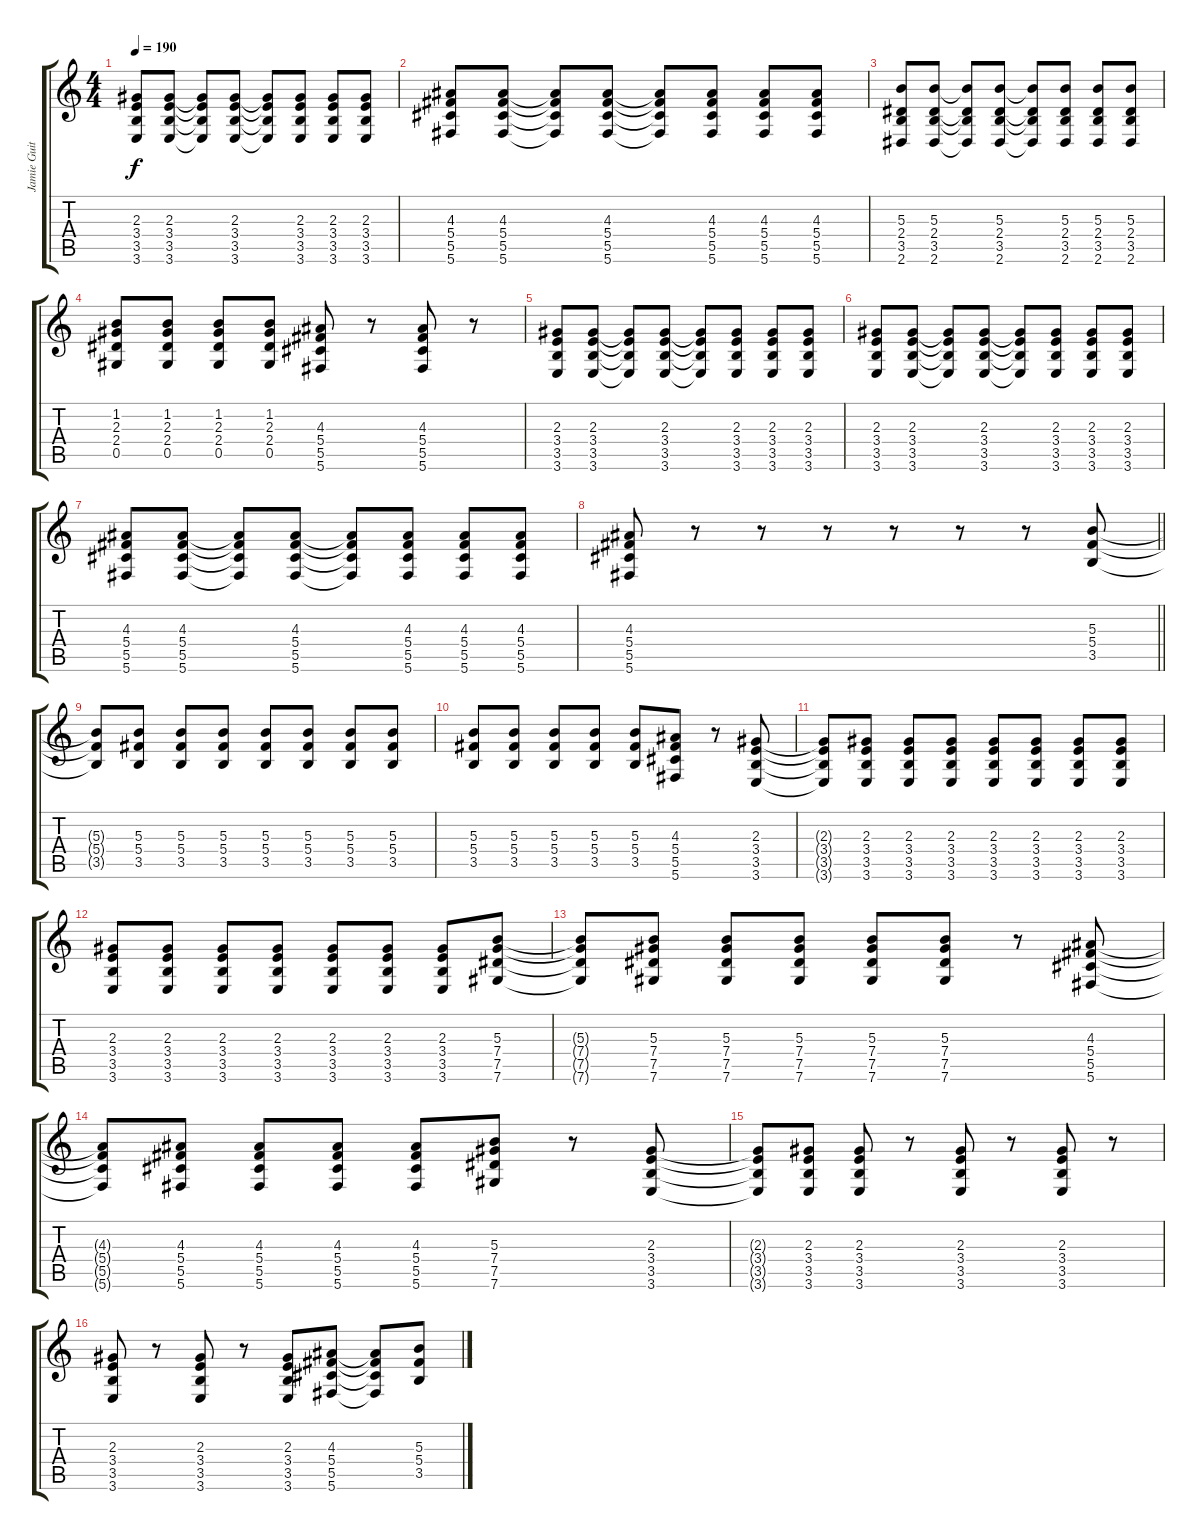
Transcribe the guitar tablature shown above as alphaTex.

\track ("Jamie Guitars" "Jamie Guit") {instrument distortionguitar}
\staff {score tabs}
\tuning (Eb4 Bb3 Gb3 Db3 Ab2 Db2) {hide}
\ts (4 4)
\tempo 190
\clef g2
\ks c
(2.3 3.4 3.5 3.6).8{dy f} (2.3 3.4 3.5 3.6).8 (2.3{t} 3.4{t} 3.5{t} 3.6{t}).8 (2.3 3.4 3.5 3.6).8 (2.3{t} 3.4{t} 3.5{t} 3.6{t}).8 (2.3 3.4 3.5 3.6).8 (2.3 3.4 3.5 3.6).8 (2.3 3.4 3.5 3.6).8 |
(4.3 5.4 5.5 5.6).8 (4.3 5.4 5.5 5.6).8 (4.3{t} 5.4{t} 5.5{t} 5.6{t}).8 (4.3 5.4 5.5 5.6).8 (4.3{t} 5.4{t} 5.5{t} 5.6{t}).8 (4.3 5.4 5.5 5.6).8 (4.3 5.4 5.5 5.6).8 (4.3 5.4 5.5 5.6).8 |
(5.3 2.4 3.5 2.6).8 (5.3 2.4 3.5 2.6).8 (5.3{t} 2.4{t} 3.5{t} 2.6{t}).8 (5.3 2.4 3.5 2.6).8 (5.3{t} 2.4{t} 3.5{t} 2.6{t}).8 (5.3 2.4 3.5 2.6).8 (5.3 2.4 3.5 2.6).8 (5.3 2.4 3.5 2.6).8 |
(1.2 2.3 2.4 0.5).8 (1.2 2.3 2.4 0.5).8 (1.2 2.3 2.4 0.5).8 (1.2 2.3 2.4 0.5).8 (4.3 5.4 5.5 5.6).8 r.8 (4.3 5.4 5.5 5.6).8 r.8 |
(2.3 3.4 3.5 3.6).8 (2.3 3.4 3.5 3.6).8 (2.3{t} 3.4{t} 3.5{t} 3.6{t}).8 (2.3 3.4 3.5 3.6).8 (2.3{t} 3.4{t} 3.5{t} 3.6{t}).8 (2.3 3.4 3.5 3.6).8 (2.3 3.4 3.5 3.6).8 (2.3 3.4 3.5 3.6).8 |
(2.3 3.4 3.5 3.6).8 (2.3 3.4 3.5 3.6).8 (2.3{t} 3.4{t} 3.5{t} 3.6{t}).8 (2.3 3.4 3.5 3.6).8 (2.3{t} 3.4{t} 3.5{t} 3.6{t}).8 (2.3 3.4 3.5 3.6).8 (2.3 3.4 3.5 3.6).8 (2.3 3.4 3.5 3.6).8 |
(4.3 5.4 5.5 5.6).8 (4.3 5.4 5.5 5.6).8 (4.3{t} 5.4{t} 5.5{t} 5.6{t}).8 (4.3 5.4 5.5 5.6).8 (4.3{t} 5.4{t} 5.5{t} 5.6{t}).8 (4.3 5.4 5.5 5.6).8 (4.3 5.4 5.5 5.6).8 (4.3 5.4 5.5 5.6).8 |
\barLineRight lightlight
(4.3 5.4 5.5 5.6).8 r.8 r.8 r.8 r.8 r.8 r.8 (5.3 5.4 3.5).8 |
(5.3{t} 5.4{t} 3.5{t}).8 (5.3 5.4 3.5).8 (5.3 5.4 3.5).8 (5.3 5.4 3.5).8 (5.3 5.4 3.5).8 (5.3 5.4 3.5).8 (5.3 5.4 3.5).8 (5.3 5.4 3.5).8 |
(5.3 5.4 3.5).8 (5.3 5.4 3.5).8 (5.3 5.4 3.5).8 (5.3 5.4 3.5).8 (5.3 5.4 3.5).8 (4.3 5.4 5.5 5.6).8 r.8 (2.3 3.4 3.5 3.6).8 |
(2.3{t} 3.4{t} 3.5{t} 3.6{t}).8 (2.3 3.4 3.5 3.6).8 (2.3 3.4 3.5 3.6).8 (2.3 3.4 3.5 3.6).8 (2.3 3.4 3.5 3.6).8 (2.3 3.4 3.5 3.6).8 (2.3 3.4 3.5 3.6).8 (2.3 3.4 3.5 3.6).8 |
(2.3 3.4 3.5 3.6).8 (2.3 3.4 3.5 3.6).8 (2.3 3.4 3.5 3.6).8 (2.3 3.4 3.5 3.6).8 (2.3 3.4 3.5 3.6).8 (2.3 3.4 3.5 3.6).8 (2.3 3.4 3.5 3.6).8 (5.3 7.4 7.5 7.6).8 |
(5.3{t} 7.4{t} 7.5{t} 7.6{t}).8 (5.3 7.4 7.5 7.6).8 (5.3 7.4 7.5 7.6).8 (5.3 7.4 7.5 7.6).8 (5.3 7.4 7.5 7.6).8 (5.3 7.4 7.5 7.6).8 r.8 (4.3 5.4 5.5 5.6).8 |
(4.3{t} 5.4{t} 5.5{t} 5.6{t}).8 (4.3 5.4 5.5 5.6).8 (4.3 5.4 5.5 5.6).8 (4.3 5.4 5.5 5.6).8 (4.3 5.4 5.5 5.6).8 (5.3 7.4 7.5 7.6).8 r.8 (2.3 3.4 3.5 3.6).8 |
(2.3{t} 3.4{t} 3.5{t} 3.6{t}).8 (2.3 3.4 3.5 3.6).8 (2.3 3.4 3.5 3.6).8 r.8 (2.3 3.4 3.5 3.6).8 r.8 (2.3 3.4 3.5 3.6).8 r.8 |
(2.3 3.4 3.5 3.6).8 r.8 (2.3 3.4 3.5 3.6).8 r.8 (2.3 3.4 3.5 3.6).8 (4.3 5.4 5.5 5.6).8 (4.3{t} 5.4{t} 5.5{t} 5.6{t}).8 (5.3 5.4 3.5).8
